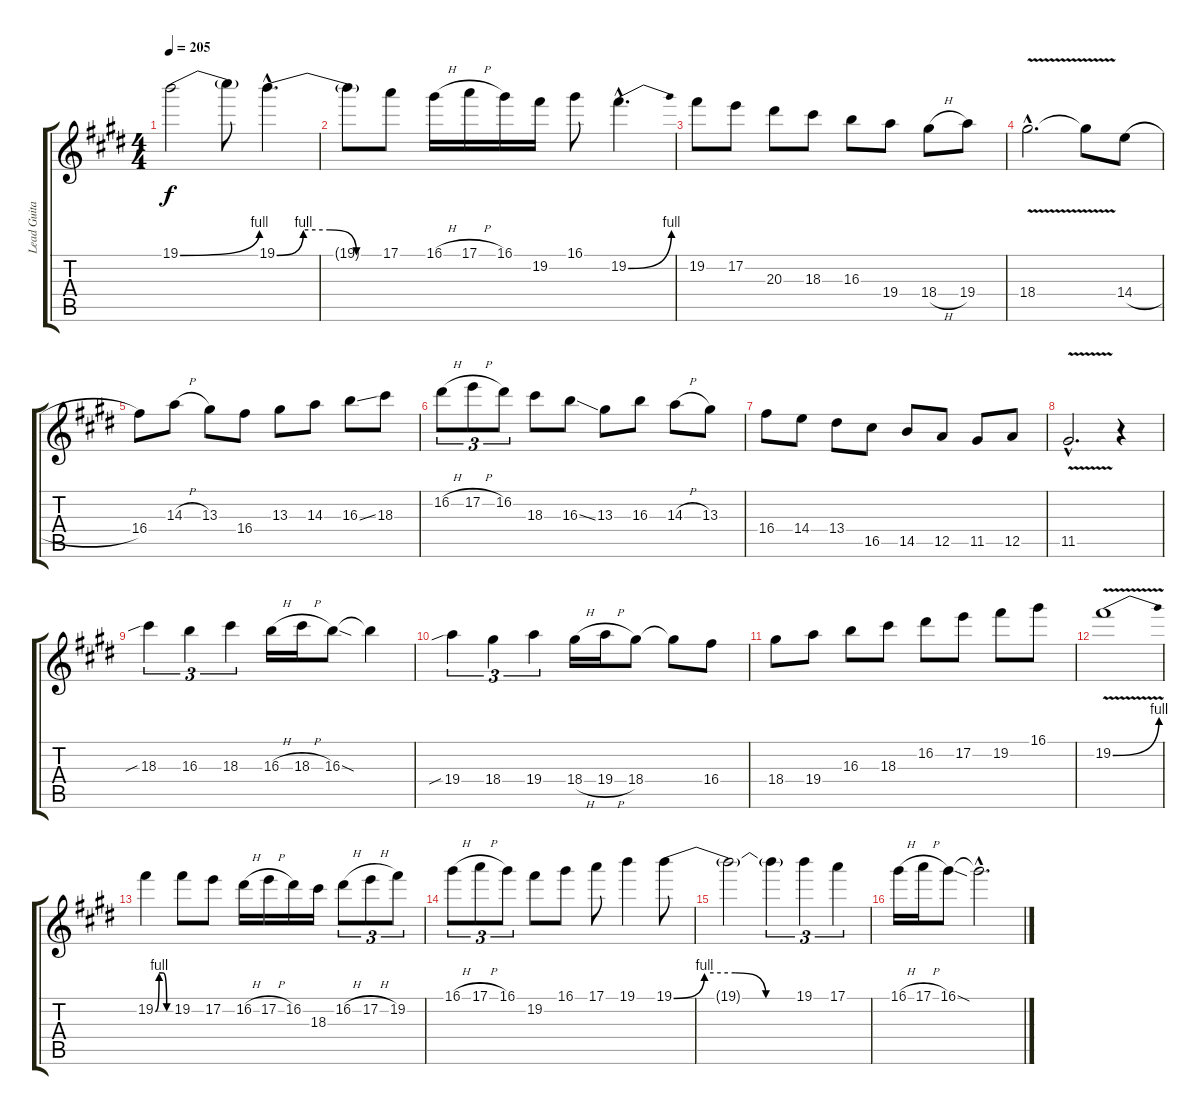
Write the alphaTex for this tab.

\track ("Lead Guitar" "Lead Guita") {instrument overdrivenguitar}
\staff {score tabs}
\tuning (E4 B3 G3 D3 A2 E2) {hide}
\ts (4 4)
\tempo 205
\clef g2
\ks e
19.1{be (bend 0 0 60 4)}.2{dy f volume 16 instrument overdrivenguitar} 19.1{t}.8 19.1{be (custom 0 0 15 4 30 4 45 0 60 0) hac}.4{d} |
19.1{t}.8 17.1.8 16.1{h}.16 17.1{h}.16 16.1.16 19.2.16 16.1.8 19.2{be (bend 0 0 60 4) hac}.4{d} |
19.2.8 17.2.8 20.3.8 18.3.8 16.3.8 19.4.8 18.4{h}.8 19.4.8 |
18.4{v hac}.2{d} 18.4{t}.8 14.4{h}.8 |
16.4.8 14.3{h}.8 13.3.8 16.4.8 13.3.8 14.3.8 16.3{ss}.8 18.3.8 |
16.2{h}.8{tu (3 2)} 17.2{h}.8{tu (3 2)} 16.2.8{tu (3 2)} 18.3.8 16.3{ss}.8 13.3.8 16.3.8 14.3{h}.8 13.3.8 |
16.4.8 14.4.8 13.4.8 16.5.8 14.5.8 12.5.8 11.5.8 12.5.8 |
11.5{v hac}.2{d} r.4 |
18.3{sib}.4{tu (3 2)} 16.3.4{tu (3 2)} 18.3.4{tu (3 2)} 16.3{h}.16 18.3{h}.16 16.3{sod}.8 16.3{t}.4 |
19.4{sib}.4{tu (3 2)} 18.4.4{tu (3 2)} 19.4.4{tu (3 2)} 18.4{h}.16 19.4{h}.16 18.4.8 18.4{t}.8 16.4.8 |
18.4.8 19.4.8 16.3.8 18.3.8 16.2.8 17.2.8 19.2.8 16.1.8 |
19.2{be (bend 0 0 60 4) v}.1 |
19.2{be (custom 0 0 15 4 30 4 45 0 60 0)}.4 19.2.8 17.2.8 16.2{h}.16 17.2{h}.16 16.2.16 18.3.16 16.2{h}.8{tu (3 2)} 17.2{h}.8{tu (3 2)} 19.2.8{tu (3 2)} |
16.1{h}.8{tu (3 2)} 17.1{h}.8{tu (3 2)} 16.1.8{tu (3 2)} 19.2.8 16.1.8 17.1.8 19.1.4 19.1{be (custom 0 0 15 4 30 4 45 0 60 0)}.8 |
19.1{t}.2 19.1{t}.4{tu (3 2)} 19.1.4{tu (3 2)} 17.1.4{tu (3 2)} |
16.1{h}.16 17.1{h}.16 16.1{sod}.8 16.1{hac t}.2{d}
